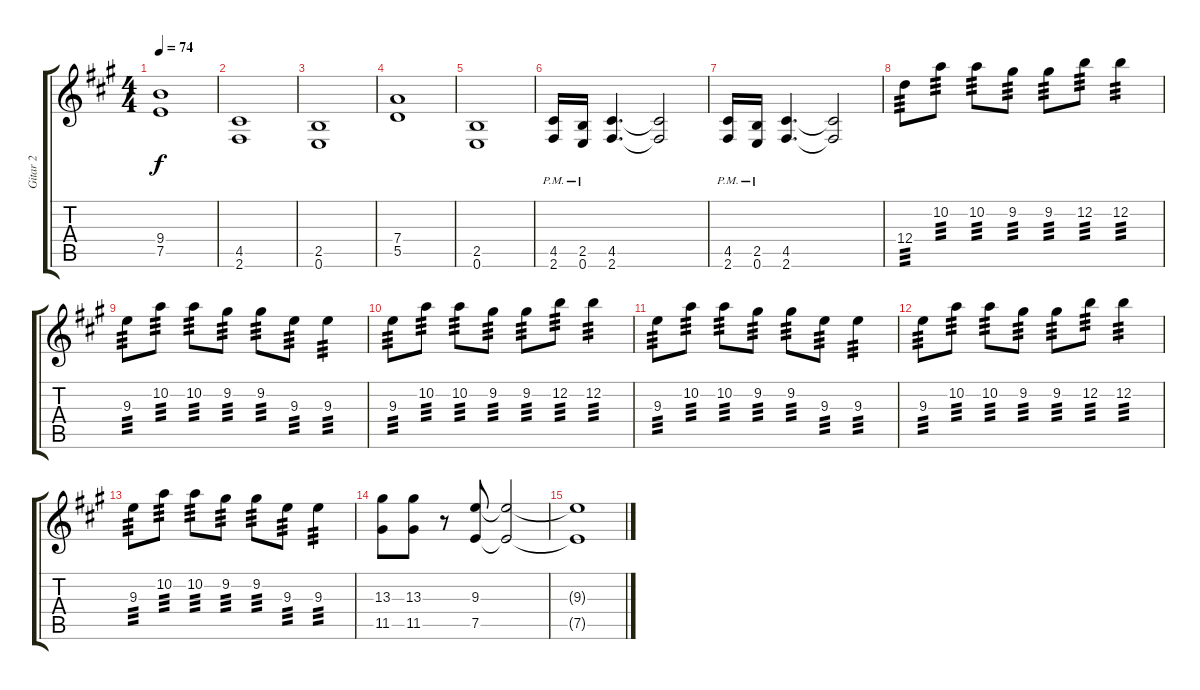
\track ("Gitar 2" "Gitar 2") {instrument electricguitarjazz}
\staff {score tabs}
\tuning (E4 B3 G3 D3 A2 E2) {hide}
\ts (4 4)
\tempo 74
\clef g2
\ks a
(9.4 7.5).1{dy f} |
(4.5 2.6).1 |
(2.5 0.6).1 |
(7.4 5.5).1 |
(2.5 0.6).1 |
(4.5{pm} 2.6{pm}).16 (2.5{pm} 0.6{pm}).16 (4.5 2.6).4{d} (4.5{t} 2.6{t}).2 |
(4.5{pm} 2.6{pm}).16 (2.5{pm} 0.6{pm}).16 (4.5 2.6).4{d} (4.5{t} 2.6{t}).2 |
12.4.8{tp 3 instrument electricguitarmuted} 10.2.8{tp 3} 10.2.8{tp 3} 9.2.8{tp 3} 9.2.8{tp 3} 12.2.8{tp 3} 12.2.4{tp 3} |
9.3.8{tp 3} 10.2.8{tp 3} 10.2.8{tp 3} 9.2.8{tp 3} 9.2.8{tp 3} 9.3.8{tp 3} 9.3.4{tp 3} |
9.3.8{tp 3} 10.2.8{tp 3} 10.2.8{tp 3} 9.2.8{tp 3} 9.2.8{tp 3} 12.2.8{tp 3} 12.2.4{tp 3} |
9.3.8{tp 3} 10.2.8{tp 3} 10.2.8{tp 3} 9.2.8{tp 3} 9.2.8{tp 3} 9.3.8{tp 3} 9.3.4{tp 3} |
9.3.8{tp 3} 10.2.8{tp 3} 10.2.8{tp 3} 9.2.8{tp 3} 9.2.8{tp 3} 12.2.8{tp 3} 12.2.4{tp 3} |
9.3.8{tp 3} 10.2.8{tp 3} 10.2.8{tp 3} 9.2.8{tp 3} 9.2.8{tp 3} 9.3.8{tp 3} 9.3.4{tp 3} |
(13.3 11.5).8{instrument overdrivenguitar} (13.3 11.5).8 r.8 (9.3 7.5).8 (9.3{t} 7.5{t}).2 |
(9.3{t} 7.5{t}).1
